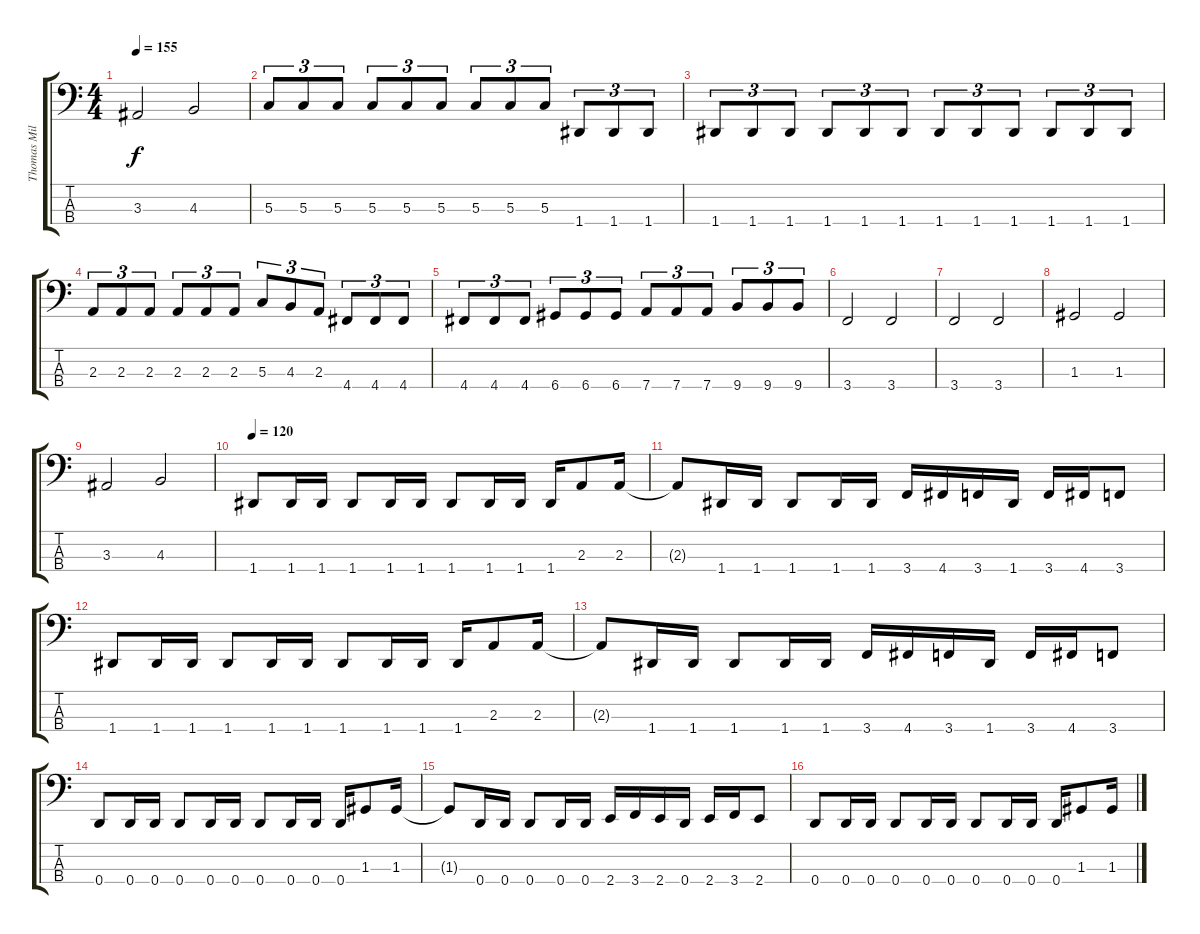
\track ("Thomas Miller - BASSE" "Thomas Mil") {instrument electricbasspick}
\staff {score tabs}
\tuning (F2 C2 G1 D1) {hide}
\ts (4 4)
\tempo 155
\clef f4
\ks c
3.3.2{dy f} 4.3.2 |
5.3.8{tu (3 2)} 5.3.8{tu (3 2)} 5.3.8{tu (3 2)} 5.3.8{tu (3 2)} 5.3.8{tu (3 2)} 5.3.8{tu (3 2)} 5.3.8{tu (3 2)} 5.3.8{tu (3 2)} 5.3.8{tu (3 2)} 1.4.8{tu (3 2)} 1.4.8{tu (3 2)} 1.4.8{tu (3 2)} |
1.4.8{tu (3 2)} 1.4.8{tu (3 2)} 1.4.8{tu (3 2)} 1.4.8{tu (3 2)} 1.4.8{tu (3 2)} 1.4.8{tu (3 2)} 1.4.8{tu (3 2)} 1.4.8{tu (3 2)} 1.4.8{tu (3 2)} 1.4.8{tu (3 2)} 1.4.8{tu (3 2)} 1.4.8{tu (3 2)} |
2.3.8{tu (3 2)} 2.3.8{tu (3 2)} 2.3.8{tu (3 2)} 2.3.8{tu (3 2)} 2.3.8{tu (3 2)} 2.3.8{tu (3 2)} 5.3.8{tu (3 2)} 4.3.8{tu (3 2)} 2.3.8{tu (3 2)} 4.4.8{tu (3 2)} 4.4.8{tu (3 2)} 4.4.8{tu (3 2)} |
4.4.8{tu (3 2)} 4.4.8{tu (3 2)} 4.4.8{tu (3 2)} 6.4.8{tu (3 2)} 6.4.8{tu (3 2)} 6.4.8{tu (3 2)} 7.4.8{tu (3 2)} 7.4.8{tu (3 2)} 7.4.8{tu (3 2)} 9.4.8{tu (3 2)} 9.4.8{tu (3 2)} 9.4.8{tu (3 2)} |
3.4.2 3.4.2 |
3.4.2 3.4.2 |
1.3.2 1.3.2 |
3.3.2 4.3.2 |
\tempo 120
1.4.8 1.4.16 1.4.16 1.4.8 1.4.16 1.4.16 1.4.8 1.4.16 1.4.16 1.4.16 2.3.8 2.3.16 |
2.3{t}.8 1.4.16 1.4.16 1.4.8 1.4.16 1.4.16 3.4.16 4.4.16 3.4.16 1.4.16 3.4.16 4.4.16 3.4.8 |
1.4.8 1.4.16 1.4.16 1.4.8 1.4.16 1.4.16 1.4.8 1.4.16 1.4.16 1.4.16 2.3.8 2.3.16 |
2.3{t}.8 1.4.16 1.4.16 1.4.8 1.4.16 1.4.16 3.4.16 4.4.16 3.4.16 1.4.16 3.4.16 4.4.16 3.4.8 |
0.4.8 0.4.16 0.4.16 0.4.8 0.4.16 0.4.16 0.4.8 0.4.16 0.4.16 0.4.16 1.3.8 1.3.16 |
1.3{t}.8 0.4.16 0.4.16 0.4.8 0.4.16 0.4.16 2.4.16 3.4.16 2.4.16 0.4.16 2.4.16 3.4.16 2.4.8 |
0.4.8 0.4.16 0.4.16 0.4.8 0.4.16 0.4.16 0.4.8 0.4.16 0.4.16 0.4.16 1.3.8 1.3.16
